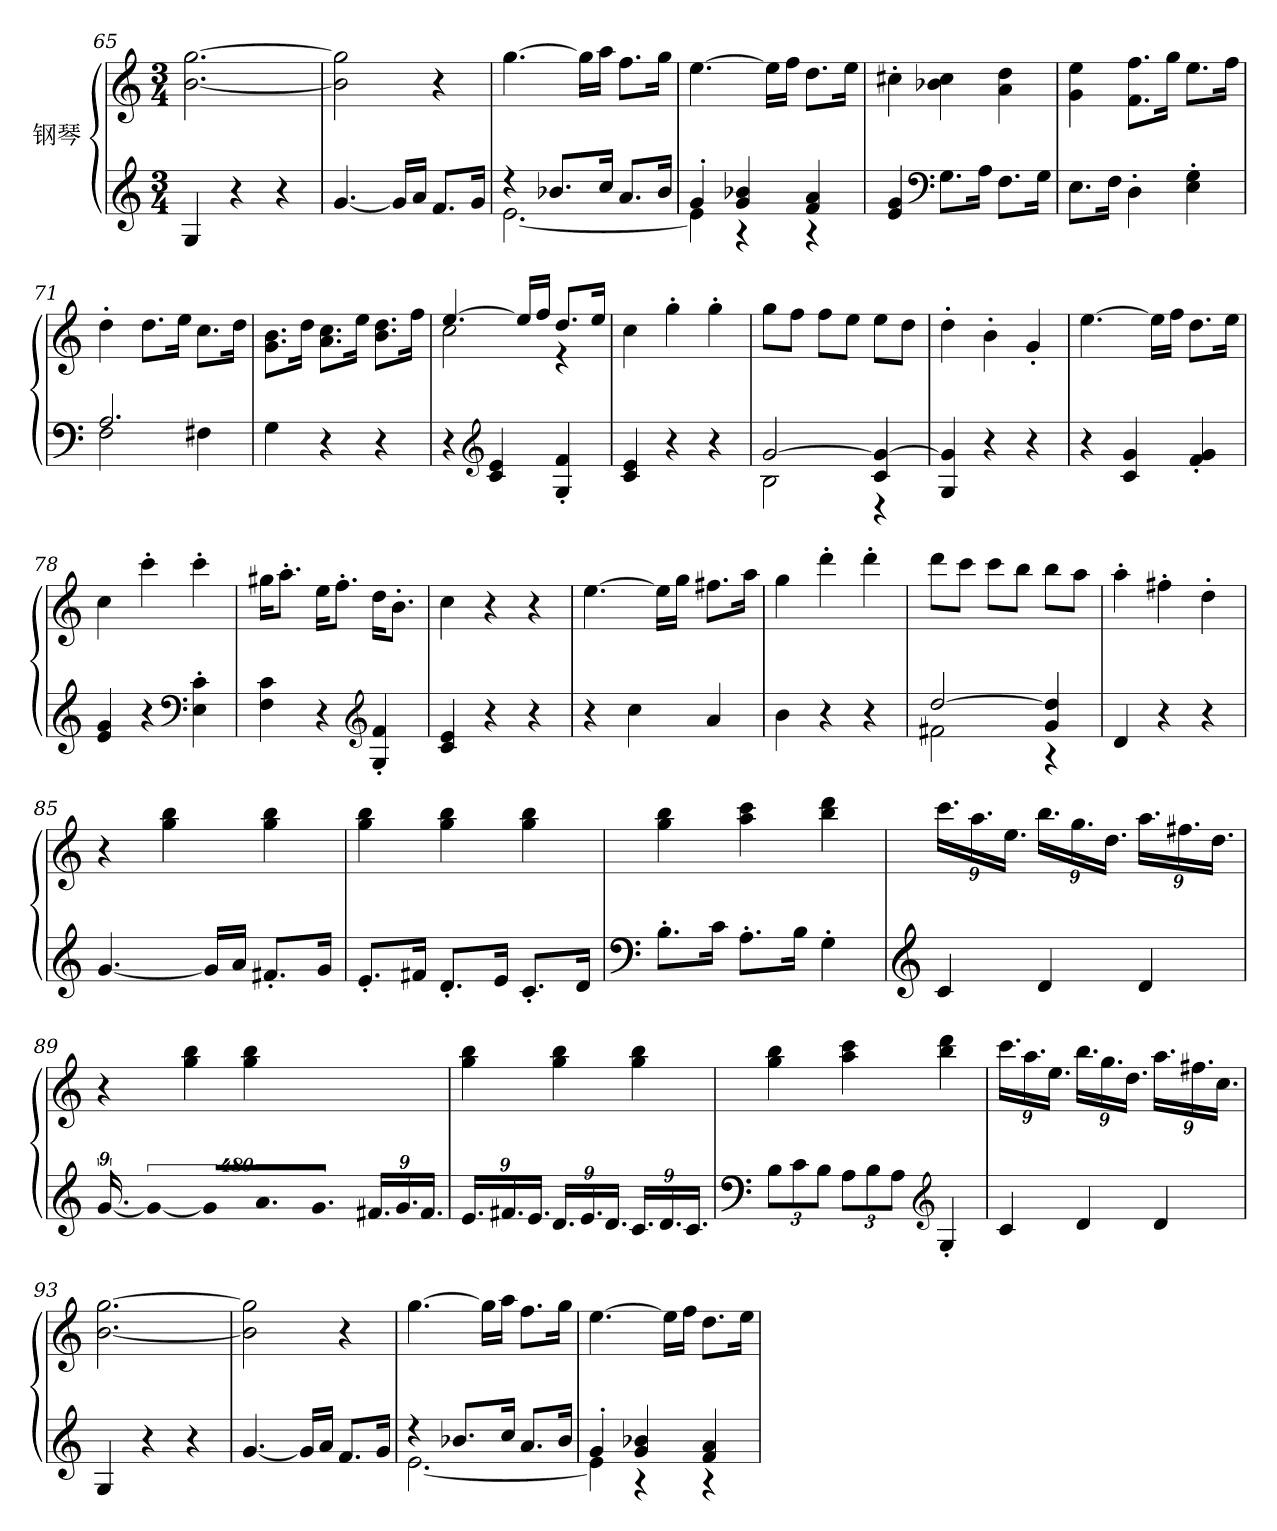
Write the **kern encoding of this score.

**kern	**kern
*part1	*part1
*staff2	*staff1
*I"钢琴	*
*clefG2	*clefG2
*k[]	*k[]
*M3/4	*M3/4
=65	=65
4G/	[2.b\ [2.gg\
4r	.
4r	.
!!LO:LB:g=z
=66	=66
[4.g/	2b\] 2gg\]
16g/LL]	.
16a/JJ	.
8.f/L	4r
16g/Jk	.
=67	=67
*^	*
4r	[2.e\	[4.gg\
8.b-X/L	.	.
.	.	16gg\LL]
16cc/Jk	.	16aa\JJ
8.a/L	.	8.ff\L
16b-/Jk	.	16gg\Jk
=68	=68	=68
4g'/	4e\]	[4.ee\
4g/ 4b-X/	4r	.
.	.	16ee\LL]
.	.	16ff\JJ
4f/ 4a/	4r	8.dd\L
.	.	16ee\Jk
*v	*v	*
=69	=69
4e/ 4g/	4cc#X'\
*clefF4	*
8.G\L	4b-X\ 4cc#\
16A\Jk	.
8.F\L	4a\ 4dd\
16G\Jk	.
=70	=70
8.E\L	4g\ 4ee\
16F\Jk	.
4D'\	8.f\ 8.ff\L
.	16gg\Jk
4E\' 4G\'	8.ee\L
.	16ff\Jk
=71	=71
*^	*
2.A/	2F\	4dd'\
.	.	8.dd\L
.	.	16ee\Jk
.	4F#X\	8.cc\L
.	.	16dd\Jk
*v	*v	*
!!LO:PB:g=z
=72	=72
4G\	8.g\ 8.b\L
.	16dd\Jk
4r	8.a\ 8.cc\L
.	16ee\Jk
4r	8.b\ 8.dd\L
.	16ff\Jk
=73	=73
*	*^
4r	[4.ee/	2cc\
*clefG2	*	*
4c/ 4e/	.	.
.	16ee/LL]	.
.	16ff/JJ	.
4G/' 4f/'	8.dd/L	4r
.	16ee/Jk	.
*	*v	*v
=74	=74
4c/ 4e/	4cc\
4r	4gg'\
4r	4gg'\
=75	=75
*^	*
[2g/	2B\	8gg\L
.	.	8ff\J
.	.	8ff\L
.	.	8ee\J
4c/ 4g/_	4r	8ee\L
.	.	8dd\J
*v	*v	*
=76	=76
4G/ 4g/]	4dd'\
4r	4b'\
4r	4g'/
=77	=77
4r	[4.ee\
4c/ 4g/	.
.	16ee\LL]
.	16ff\JJ
4f/' 4g/'	8.dd\L
.	16ee\Jk
=78	=78
4e/ 4g/	4cc\
4r	4ccc'\
*clefF4	*
4E\' 4c\'	4ccc'\
!!LO:LB:g=z
=79	=79
4F\ 4c\	16gg#X\KL
.	8.aa'\J
4r	16ee\KL
.	8.ff'\J
*clefG2	*
4G/' 4f/'	16dd\KL
.	8.b'\J
=80	=80
4c/ 4e/	4cc\
4r	4r
4r	4r
=81	=81
4r	[4.ee\
4cc\	.
.	16ee\LL]
.	16gg\JJ
4a/	8.ff#X\L
.	16aa\Jk
=82	=82
4b\	4gg\
4r	4ddd'\
4r	4ddd'\
=83	=83
*^	*
[2dd/	2f#X\	8ddd\L
.	.	8ccc\J
.	.	8ccc\L
.	.	8bb\J
4g/ 4dd/]	4r	8bb\L
.	.	8aa\J
*v	*v	*
=84	=84
4d/	4aa'\
4r	4ff#X'\
4r	4dd'\
!!LO:LB:g=z
=85	=85
[4.g/	4r
.	4gg\ 4bb\
16g/LL]	.
16a/JJ	.
8.f#X'/L	4gg\ 4bb\
16g/Jk	.
=86	=86
8.e'/L	4gg\ 4bb\
16f#X/Jk	.
8.d'/L	4gg\ 4bb\
16e/Jk	.
8.c'/L	4gg\ 4bb\
16d/Jk	.
=87	=87
*clefF4	*
8.B'\L	4gg\ 4bb\
16c\Jk	.
8.A'\L	4aa\ 4ccc\
16B\Jk	.
4G'\	4bb\ 4ddd\
=88	=88
*clefG2	*
*	*Xbrackettup
4c/	18.ccc\LL
.	18.aa\
.	18.ee\JJ
4d/	18.bb\LL
.	18.gg\
.	18.dd\JJ
4d/	18.aa\LL
.	18.ff#X\
.	18.dd\JJ
!!LO:LB:g=z
=89	=89
[18.g/	4r
!LO:N:vis=4	!
1920%427g/_	.
.	4gg\ 4bb\
!LO:N:vis=32	!
1920%53g/KLL]	.
18.a/	.
18.g/JJ	.
18.f#X/LL	4gg\ 4bb\
18.g/	.
18.f#/JJ	.
=90	=90
*Xbrackettup	*
18.e/LL	4gg\ 4bb\
18.f#X/	.
18.e/JJ	.
18.d/LL	4gg\ 4bb\
18.e/	.
18.d/JJ	.
18.c/LL	4gg\ 4bb\
18.d/	.
18.c/JJ	.
=91	=91
*clefF4	*
12B\L	4gg\ 4bb\
12c\	.
12B\J	.
12A\L	4aa\ 4ccc\
12B\	.
12A\J	.
*clefG2	*
4G'/	4bb\ 4ddd\
!!LO:LB:g=z
=92	=92
4c/	18.ccc\LL
.	18.aa\
.	18.ee\JJ
4d/	18.bb\LL
.	18.gg\
.	18.dd\JJ
4d/	18.aa\LL
.	18.ff#X\
.	18.cc\JJ
=93	=93
4G/	[2.b\ [2.gg\
4r	.
4r	.
=94	=94
[4.g/	2b\] 2gg\]
16g/LL]	.
16a/JJ	.
8.f/L	4r
16g/Jk	.
=95	=95
*^	*
4r	[2.e\	[4.gg\
8.b-X/L	.	.
.	.	16gg\LL]
16cc/Jk	.	16aa\JJ
8.a/L	.	8.ff\L
16b-/Jk	.	16gg\Jk
=96	=96	=96
4g'/	4e\]	[4.ee\
4g/ 4b-X/	4r	.
.	.	16ee\LL]
.	.	16ff\JJ
4f/ 4a/	4r	8.dd\L
.	.	16ee\Jk
*v	*v	*
=	=
*-	*-
